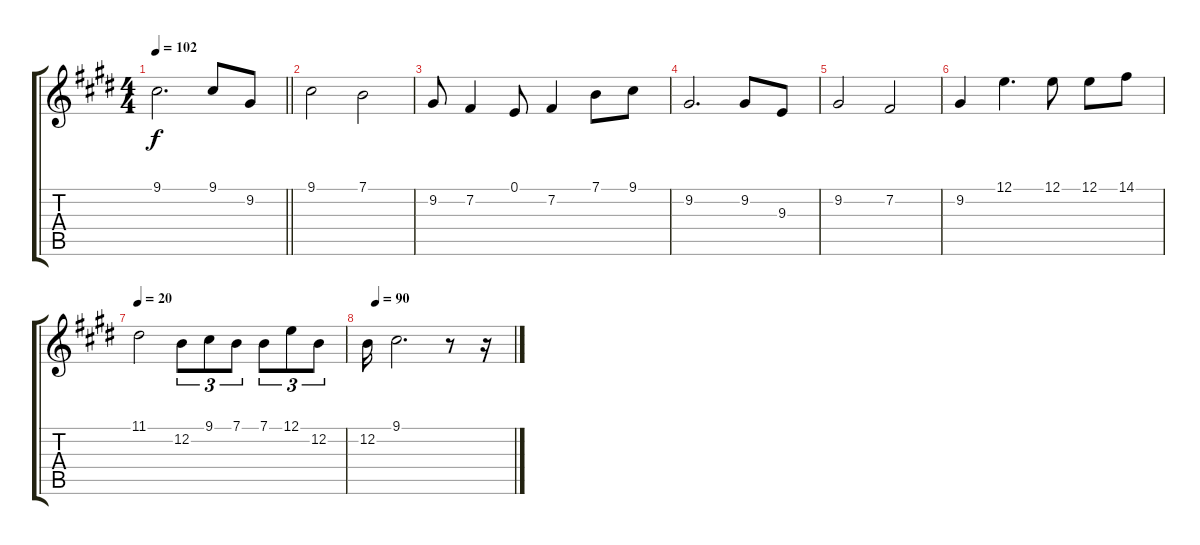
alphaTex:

\track "" {instrument fx7echoes}
\staff {score tabs}
\tuning (E4 B3 G3 D3 A2 E2) {hide}
\ts (4 4)
\tempo 102
\clef g2
\barLineRight lightlight
\ks e
9.1.2{d lyrics (0 "") lyrics (1 "") lyrics (2 "") lyrics (3 "") lyrics (4 "") dy f} 9.1.8{lyrics (0 "") lyrics (1 "") lyrics (2 "") lyrics (3 "") lyrics (4 "")} 9.2.8{lyrics (0 "") lyrics (1 "") lyrics (2 "") lyrics (3 "") lyrics (4 "")} |
\section ("" "")
9.1.2{lyrics (0 "") lyrics (1 "") lyrics (2 "") lyrics (3 "") lyrics (4 "")} 7.1.2{lyrics (0 "") lyrics (1 "") lyrics (2 "") lyrics (3 "") lyrics (4 "")} |
9.2.8{lyrics (0 "") lyrics (1 "") lyrics (2 "") lyrics (3 "") lyrics (4 "")} 7.2.4{lyrics (0 "") lyrics (1 "") lyrics (2 "") lyrics (3 "") lyrics (4 "")} 0.1.8{lyrics (0 "") lyrics (1 "") lyrics (2 "") lyrics (3 "") lyrics (4 "")} 7.2.4{lyrics (0 "") lyrics (1 "") lyrics (2 "") lyrics (3 "") lyrics (4 "")} 7.1.8{lyrics (0 "") lyrics (1 "") lyrics (2 "") lyrics (3 "") lyrics (4 "")} 9.1.8{lyrics (0 "") lyrics (1 "") lyrics (2 "") lyrics (3 "") lyrics (4 "")} |
9.2.2{d lyrics (0 "") lyrics (1 "") lyrics (2 "") lyrics (3 "") lyrics (4 "")} 9.2.8{lyrics (0 "") lyrics (1 "") lyrics (2 "") lyrics (3 "") lyrics (4 "")} 9.3.8{lyrics (0 "") lyrics (1 "") lyrics (2 "") lyrics (3 "") lyrics (4 "")} |
9.2.2{lyrics (0 "") lyrics (1 "") lyrics (2 "") lyrics (3 "") lyrics (4 "")} 7.2.2{lyrics (0 "") lyrics (1 "") lyrics (2 "") lyrics (3 "") lyrics (4 "")} |
9.2.4{lyrics (0 "") lyrics (1 "") lyrics (2 "") lyrics (3 "") lyrics (4 "")} 12.1.4{d lyrics (0 "") lyrics (1 "") lyrics (2 "") lyrics (3 "") lyrics (4 "")} 12.1.8{lyrics (0 "") lyrics (1 "") lyrics (2 "") lyrics (3 "") lyrics (4 "")} 12.1.8{lyrics (0 "") lyrics (1 "") lyrics (2 "") lyrics (3 "") lyrics (4 "")} 14.1.8{lyrics (0 "") lyrics (1 "") lyrics (2 "") lyrics (3 "") lyrics (4 "")} |
\tempo 20
11.1.2{lyrics (0 "") lyrics (1 "") lyrics (2 "") lyrics (3 "") lyrics (4 "")} 12.2.8{tu (3 2) lyrics (0 "") lyrics (1 "") lyrics (2 "") lyrics (3 "") lyrics (4 "")} 9.1.8{tu (3 2) lyrics (0 "") lyrics (1 "") lyrics (2 "") lyrics (3 "") lyrics (4 "")} 7.1.8{tu (3 2) lyrics (0 "") lyrics (1 "") lyrics (2 "") lyrics (3 "") lyrics (4 "")} 7.1.8{tu (3 2) lyrics (0 "") lyrics (1 "") lyrics (2 "") lyrics (3 "") lyrics (4 "")} 12.1.8{tu (3 2) lyrics (0 "") lyrics (1 "") lyrics (2 "") lyrics (3 "") lyrics (4 "")} 12.2.8{tu (3 2) lyrics (0 "") lyrics (1 "") lyrics (2 "") lyrics (3 "") lyrics (4 "")} |
\tempo (90 0.0625)
12.2.16{lyrics (0 "") lyrics (1 "") lyrics (2 "") lyrics (3 "") lyrics (4 "")} 9.1.2{d lyrics (0 "") lyrics (1 "") lyrics (2 "") lyrics (3 "") lyrics (4 "")} r.8 r.16
